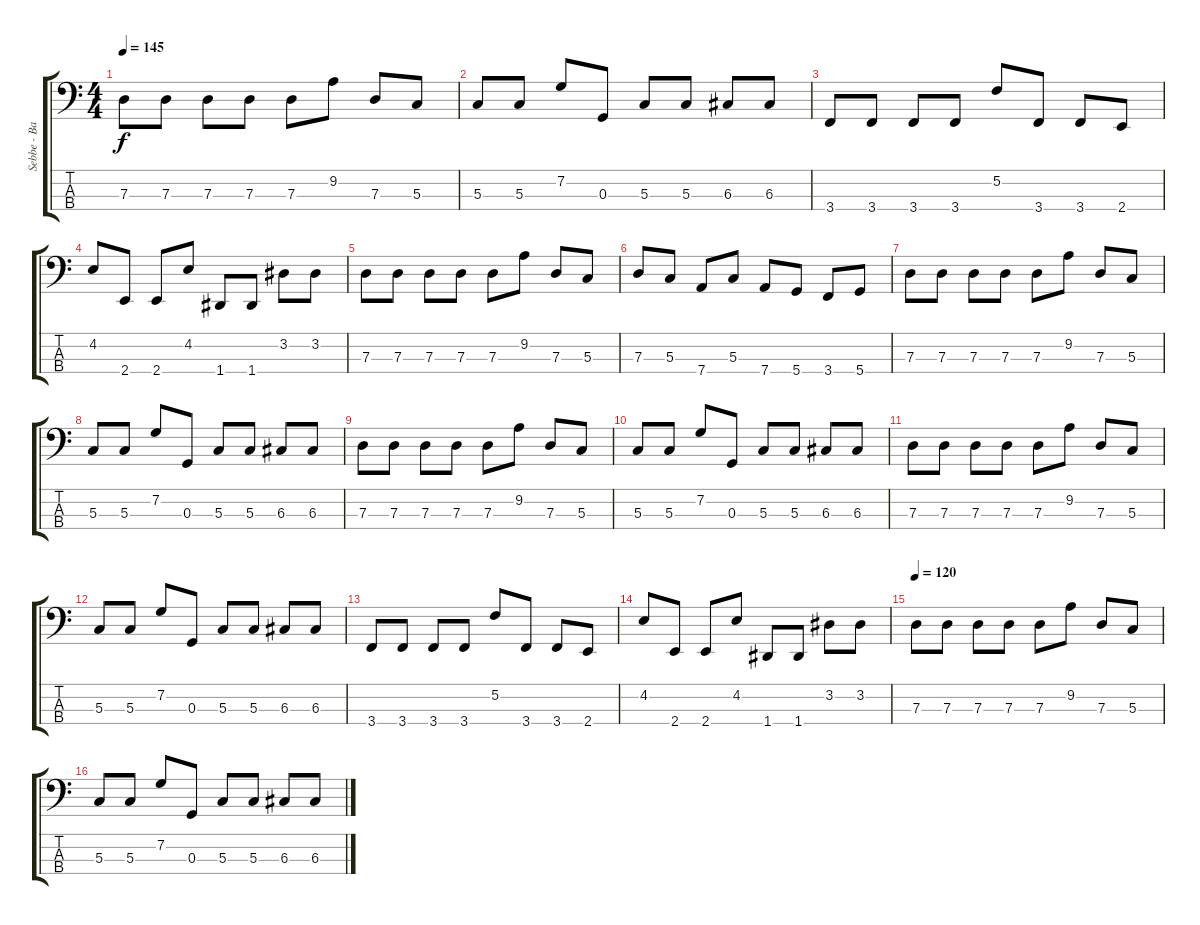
\track ("Sebbe - Bass" "Sebbe - Ba") {instrument electricbassfinger}
\staff {score tabs}
\tuning (F2 C2 G1 D1) {hide}
\ts (4 4)
\tempo 145
\clef f4
\ks c
7.3.8{dy f} 7.3.8 7.3.8 7.3.8 7.3.8 9.2.8 7.3.8 5.3.8 |
5.3.8 5.3.8 7.2.8 0.3.8 5.3.8 5.3.8 6.3.8 6.3.8 |
3.4.8 3.4.8 3.4.8 3.4.8 5.2.8 3.4.8 3.4.8 2.4.8 |
4.2.8 2.4.8 2.4.8 4.2.8 1.4.8 1.4.8 3.2.8 3.2.8 |
7.3.8 7.3.8 7.3.8 7.3.8 7.3.8 9.2.8 7.3.8 5.3.8 |
7.3.8 5.3.8 7.4.8 5.3.8 7.4.8 5.4.8 3.4.8 5.4.8 |
7.3.8 7.3.8 7.3.8 7.3.8 7.3.8 9.2.8 7.3.8 5.3.8 |
5.3.8 5.3.8 7.2.8 0.3.8 5.3.8 5.3.8 6.3.8 6.3.8 |
7.3.8 7.3.8 7.3.8 7.3.8 7.3.8 9.2.8 7.3.8 5.3.8 |
5.3.8 5.3.8 7.2.8 0.3.8 5.3.8 5.3.8 6.3.8 6.3.8 |
7.3.8 7.3.8 7.3.8 7.3.8 7.3.8 9.2.8 7.3.8 5.3.8 |
5.3.8 5.3.8 7.2.8 0.3.8 5.3.8 5.3.8 6.3.8 6.3.8 |
3.4.8 3.4.8 3.4.8 3.4.8 5.2.8 3.4.8 3.4.8 2.4.8 |
4.2.8 2.4.8 2.4.8 4.2.8 1.4.8 1.4.8 3.2.8 3.2.8 |
\tempo 120
7.3.8 7.3.8 7.3.8 7.3.8 7.3.8 9.2.8 7.3.8 5.3.8 |
5.3.8 5.3.8 7.2.8 0.3.8 5.3.8 5.3.8 6.3.8 6.3.8
